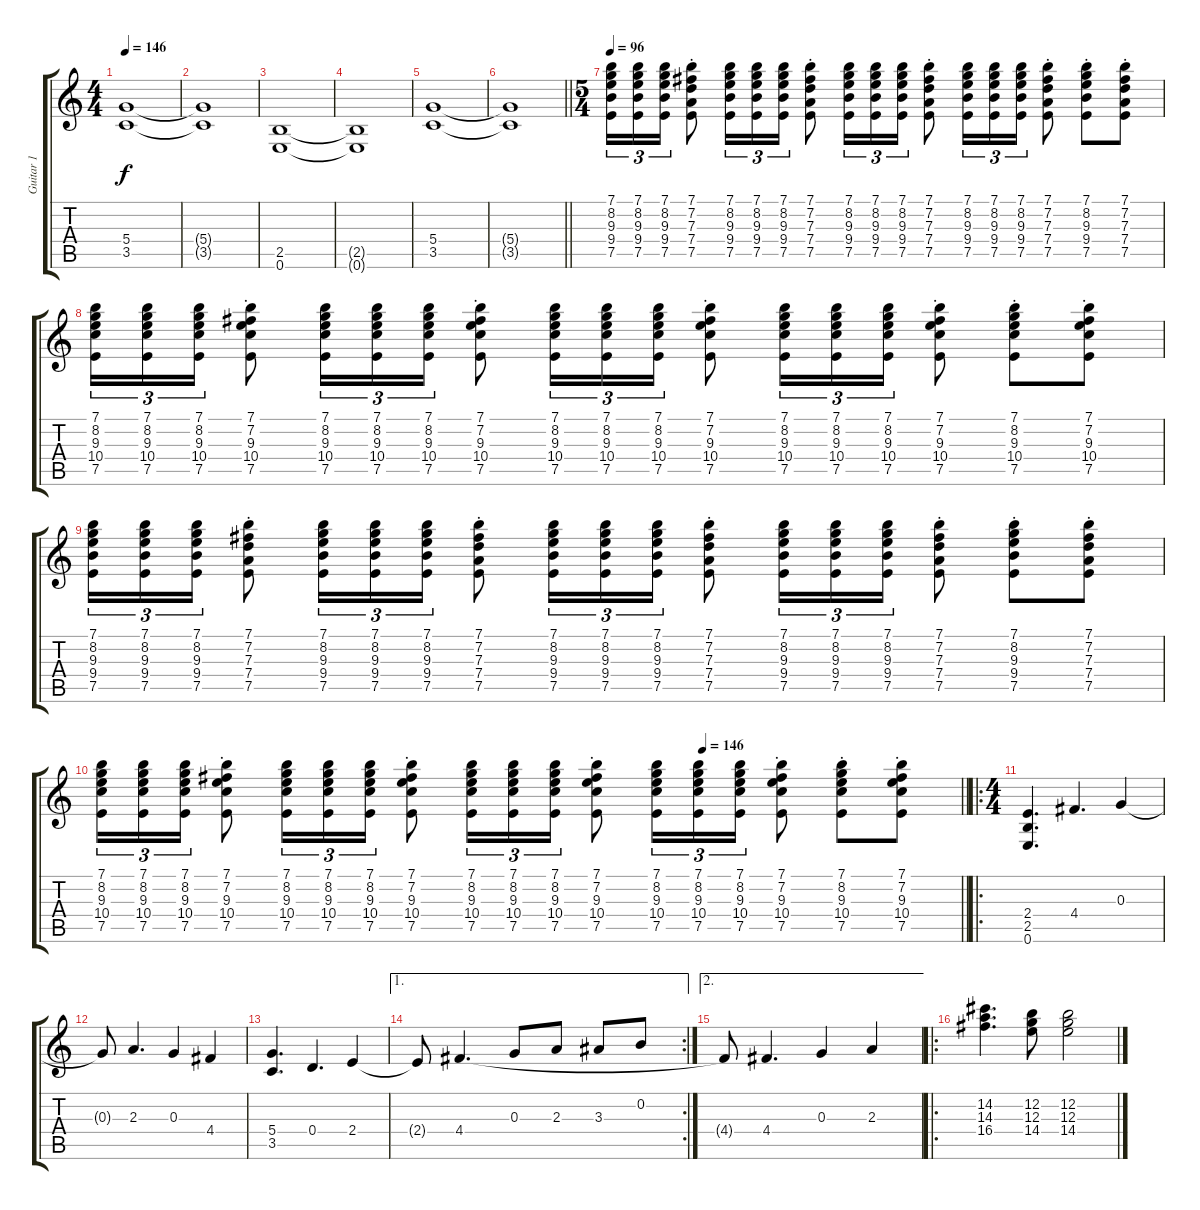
\track ("Guitar 1" "Guitar 1") {instrument overdrivenguitar}
\staff {score tabs}
\tuning (E4 B3 G3 D3 A2 E2) {hide}
\ts (4 4)
\tempo 146
\clef g2
\ks c
(5.4 3.5).1{dy f} |
(5.4{t} 3.5{t}).1 |
(2.5 0.6).1 |
(2.5{t} 0.6{t}).1 |
(5.4 3.5).1 |
\barLineRight lightlight
(5.4{t} 3.5{t}).1 |
\ts (5 4)
\tempo 96
(7.1 8.2 9.3 9.4 7.5).16{tu (3 2)} (7.1 8.2 9.3 9.4 7.5).16{tu (3 2)} (7.1 8.2 9.3 9.4 7.5).16{tu (3 2)} (7.1{st} 7.2{st} 7.3{st} 7.4{st} 7.5{st}).8 (7.1 8.2 9.3 9.4 7.5).16{tu (3 2)} (7.1 8.2 9.3 9.4 7.5).16{tu (3 2)} (7.1 8.2 9.3 9.4 7.5).16{tu (3 2)} (7.1{st} 7.2{st} 7.3{st} 7.4{st} 7.5{st}).8 (7.1 8.2 9.3 9.4 7.5).16{tu (3 2)} (7.1 8.2 9.3 9.4 7.5).16{tu (3 2)} (7.1 8.2 9.3 9.4 7.5).16{tu (3 2)} (7.1{st} 7.2{st} 7.3{st} 7.4{st} 7.5{st}).8 (7.1 8.2 9.3 9.4 7.5).16{tu (3 2)} (7.1 8.2 9.3 9.4 7.5).16{tu (3 2)} (7.1 8.2 9.3 9.4 7.5).16{tu (3 2)} (7.1{st} 7.2{st} 7.3{st} 7.4{st} 7.5{st}).8 (7.1{st} 8.2{st} 9.3{st} 9.4{st} 7.5{st}).8 (7.1{st} 7.2{st} 7.3{st} 7.4{st} 7.5{st}).8 |
(7.1 8.2 9.3 10.4 7.5).16{tu (3 2)} (7.1 8.2 9.3 10.4 7.5).16{tu (3 2)} (7.1 8.2 9.3 10.4 7.5).16{tu (3 2)} (7.1{st} 7.2{st} 9.3{st} 10.4{st} 7.5{st}).8 (7.1 8.2 9.3 10.4 7.5).16{tu (3 2)} (7.1 8.2 9.3 10.4 7.5).16{tu (3 2)} (7.1 8.2 9.3 10.4 7.5).16{tu (3 2)} (7.1{st} 7.2{st} 9.3{st} 10.4{st} 7.5{st}).8 (7.1 8.2 9.3 10.4 7.5).16{tu (3 2)} (7.1 8.2 9.3 10.4 7.5).16{tu (3 2)} (7.1 8.2 9.3 10.4 7.5).16{tu (3 2)} (7.1{st} 7.2{st} 9.3{st} 10.4{st} 7.5{st}).8 (7.1 8.2 9.3 10.4 7.5).16{tu (3 2)} (7.1 8.2 9.3 10.4 7.5).16{tu (3 2)} (7.1 8.2 9.3 10.4 7.5).16{tu (3 2)} (7.1{st} 7.2{st} 9.3{st} 10.4{st} 7.5{st}).8 (7.1{st} 8.2{st} 9.3{st} 10.4{st} 7.5{st}).8 (7.1{st} 7.2{st} 9.3{st} 10.4{st} 7.5{st}).8 |
(7.1 8.2 9.3 9.4 7.5).16{tu (3 2)} (7.1 8.2 9.3 9.4 7.5).16{tu (3 2)} (7.1 8.2 9.3 9.4 7.5).16{tu (3 2)} (7.1{st} 7.2{st} 7.3{st} 7.4{st} 7.5{st}).8 (7.1 8.2 9.3 9.4 7.5).16{tu (3 2)} (7.1 8.2 9.3 9.4 7.5).16{tu (3 2)} (7.1 8.2 9.3 9.4 7.5).16{tu (3 2)} (7.1{st} 7.2{st} 7.3{st} 7.4{st} 7.5{st}).8 (7.1 8.2 9.3 9.4 7.5).16{tu (3 2)} (7.1 8.2 9.3 9.4 7.5).16{tu (3 2)} (7.1 8.2 9.3 9.4 7.5).16{tu (3 2)} (7.1{st} 7.2{st} 7.3{st} 7.4{st} 7.5{st}).8 (7.1 8.2 9.3 9.4 7.5).16{tu (3 2)} (7.1 8.2 9.3 9.4 7.5).16{tu (3 2)} (7.1 8.2 9.3 9.4 7.5).16{tu (3 2)} (7.1{st} 7.2{st} 7.3{st} 7.4{st} 7.5{st}).8 (7.1{st} 8.2{st} 9.3{st} 9.4{st} 7.5{st}).8 (7.1{st} 7.2{st} 7.3{st} 7.4{st} 7.5{st}).8 |
\tempo (146 0.7)
\barLineRight lightlight
(7.1 8.2 9.3 10.4 7.5).16{tu (3 2)} (7.1 8.2 9.3 10.4 7.5).16{tu (3 2)} (7.1 8.2 9.3 10.4 7.5).16{tu (3 2)} (7.1{st} 7.2{st} 9.3{st} 10.4{st} 7.5{st}).8 (7.1 8.2 9.3 10.4 7.5).16{tu (3 2)} (7.1 8.2 9.3 10.4 7.5).16{tu (3 2)} (7.1 8.2 9.3 10.4 7.5).16{tu (3 2)} (7.1{st} 7.2{st} 9.3{st} 10.4{st} 7.5{st}).8 (7.1 8.2 9.3 10.4 7.5).16{tu (3 2)} (7.1 8.2 9.3 10.4 7.5).16{tu (3 2)} (7.1 8.2 9.3 10.4 7.5).16{tu (3 2)} (7.1{st} 7.2{st} 9.3{st} 10.4{st} 7.5{st}).8 (7.1 8.2 9.3 10.4 7.5).16{tu (3 2)} (7.1 8.2 9.3 10.4 7.5).16{tu (3 2)} (7.1 8.2 9.3 10.4 7.5).16{tu (3 2)} (7.1{st} 7.2{st} 9.3{st} 10.4{st} 7.5{st}).8 (7.1{st} 8.2{st} 9.3{st} 10.4{st} 7.5{st}).8 (7.1{st} 7.2{st} 9.3{st} 10.4{st} 7.5{st}).8 |
\ro
\ts (4 4)
(2.4 2.5 0.6).4{d} 4.4.4{d} 0.3.4 |
0.3{t}.8 2.3.4{d} 0.3.4 4.4.4 |
(5.4 3.5).4{d} 0.4.4{d} 2.4.4 |
\ae 1
\rc 2
2.4{t}.8 4.4.4{d} 0.3.8 2.3.8 3.3.8 0.2.8 |
\ae 2
4.4{t}.8 4.4.4{d} 0.3.4 2.3.4 |
\ro
(14.2 14.3 16.4).4{d} (12.2 12.3 14.4).8 (12.2 12.3 14.4).2
